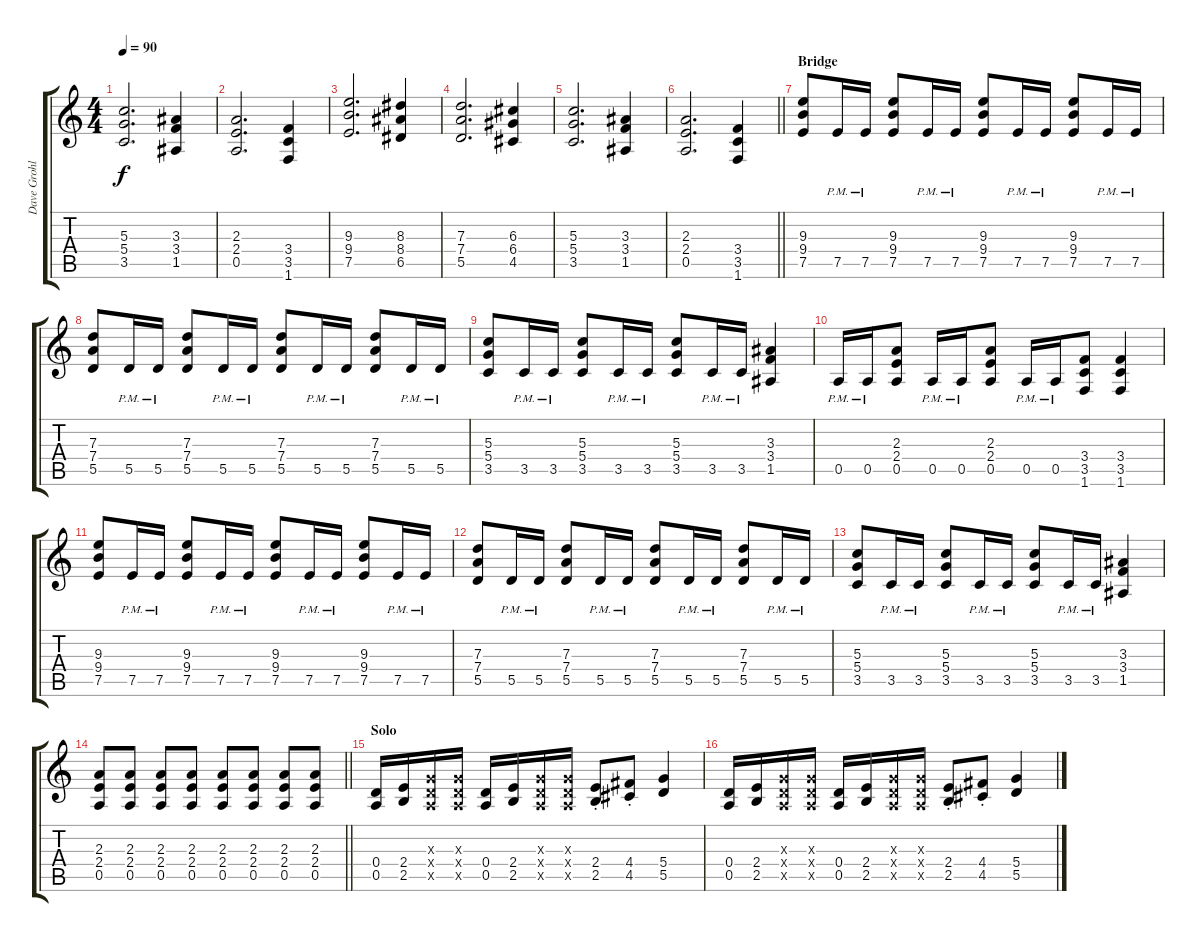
\track ("Dave Grohl" "Dave Grohl") {instrument overdrivenguitar}
\staff {score tabs}
\tuning (E4 B3 G3 D3 A2 E2) {hide}
\ts (4 4)
\tempo 90
\clef g2
\ks c
(5.3 5.4 3.5).2{d dy f} (3.3 3.4 1.5).4 |
(2.3 2.4 0.5).2{d} (3.4 3.5 1.6).4 |
(9.3 9.4 7.5).2{d} (8.3 8.4 6.5).4 |
(7.3 7.4 5.5).2{d} (6.3 6.4 4.5).4 |
(5.3 5.4 3.5).2{d} (3.3 3.4 1.5).4 |
\barLineRight lightlight
(2.3 2.4 0.5).2{d} (3.4 3.5 1.6).4 |
\section ("" "Bridge")
(9.3 9.4 7.5).8 7.5{pm}.16 7.5{pm}.16 (9.3 9.4 7.5).8 7.5{pm}.16 7.5{pm}.16 (9.3 9.4 7.5).8 7.5{pm}.16 7.5{pm}.16 (9.3 9.4 7.5).8 7.5{pm}.16 7.5{pm}.16 |
(7.3 7.4 5.5).8 5.5{pm}.16 5.5{pm}.16 (7.3 7.4 5.5).8 5.5{pm}.16 5.5{pm}.16 (7.3 7.4 5.5).8 5.5{pm}.16 5.5{pm}.16 (7.3 7.4 5.5).8 5.5{pm}.16 5.5{pm}.16 |
(5.3 5.4 3.5).8 3.5{pm}.16 3.5{pm}.16 (5.3 5.4 3.5).8 3.5{pm}.16 3.5{pm}.16 (5.3 5.4 3.5).8 3.5{pm}.16 3.5{pm}.16 (3.3 3.4 1.5).4 |
0.5{pm}.16 0.5{pm}.16 (2.3 2.4 0.5).8 0.5{pm}.16 0.5{pm}.16 (2.3 2.4 0.5).8 0.5{pm}.16 0.5{pm}.16 (3.4 3.5 1.6).8 (3.4 3.5 1.6).4 |
(9.3 9.4 7.5).8 7.5{pm}.16 7.5{pm}.16 (9.3 9.4 7.5).8 7.5{pm}.16 7.5{pm}.16 (9.3 9.4 7.5).8 7.5{pm}.16 7.5{pm}.16 (9.3 9.4 7.5).8 7.5{pm}.16 7.5{pm}.16 |
(7.3 7.4 5.5).8 5.5{pm}.16 5.5{pm}.16 (7.3 7.4 5.5).8 5.5{pm}.16 5.5{pm}.16 (7.3 7.4 5.5).8 5.5{pm}.16 5.5{pm}.16 (7.3 7.4 5.5).8 5.5{pm}.16 5.5{pm}.16 |
(5.3 5.4 3.5).8 3.5{pm}.16 3.5{pm}.16 (5.3 5.4 3.5).8 3.5{pm}.16 3.5{pm}.16 (5.3 5.4 3.5).8 3.5{pm}.16 3.5{pm}.16 (3.3 3.4 1.5).4 |
\barLineRight lightlight
(2.3 2.4 0.5).8 (2.3 2.4 0.5).8 (2.3 2.4 0.5).8 (2.3 2.4 0.5).8 (2.3 2.4 0.5).8 (2.3 2.4 0.5).8 (2.3 2.4 0.5).8 (2.3 2.4 0.5).8 |
\section ("" "Solo")
(0.4 0.5).16 (2.4 2.5).16 (0.3{x} 0.4{x} 0.5{x}).16 (0.3{x} 0.4{x} 0.5{x}).16 (0.4 0.5).16 (2.4 2.5).16 (0.3{x} 0.4{x} 0.5{x}).16 (0.3{x} 0.4{x} 0.5{x}).16 (2.4{st} 2.5{st}).8 (4.4{st} 4.5{st}).8 (5.4 5.5).4 |
(0.4 0.5).16 (2.4 2.5).16 (0.3{x} 0.4{x} 0.5{x}).16 (0.3{x} 0.4{x} 0.5{x}).16 (0.4 0.5).16 (2.4 2.5).16 (0.3{x} 0.4{x} 0.5{x}).16 (0.3{x} 0.4{x} 0.5{x}).16 (2.4{st} 2.5{st}).8 (4.4{st} 4.5{st}).8 (5.4 5.5).4
